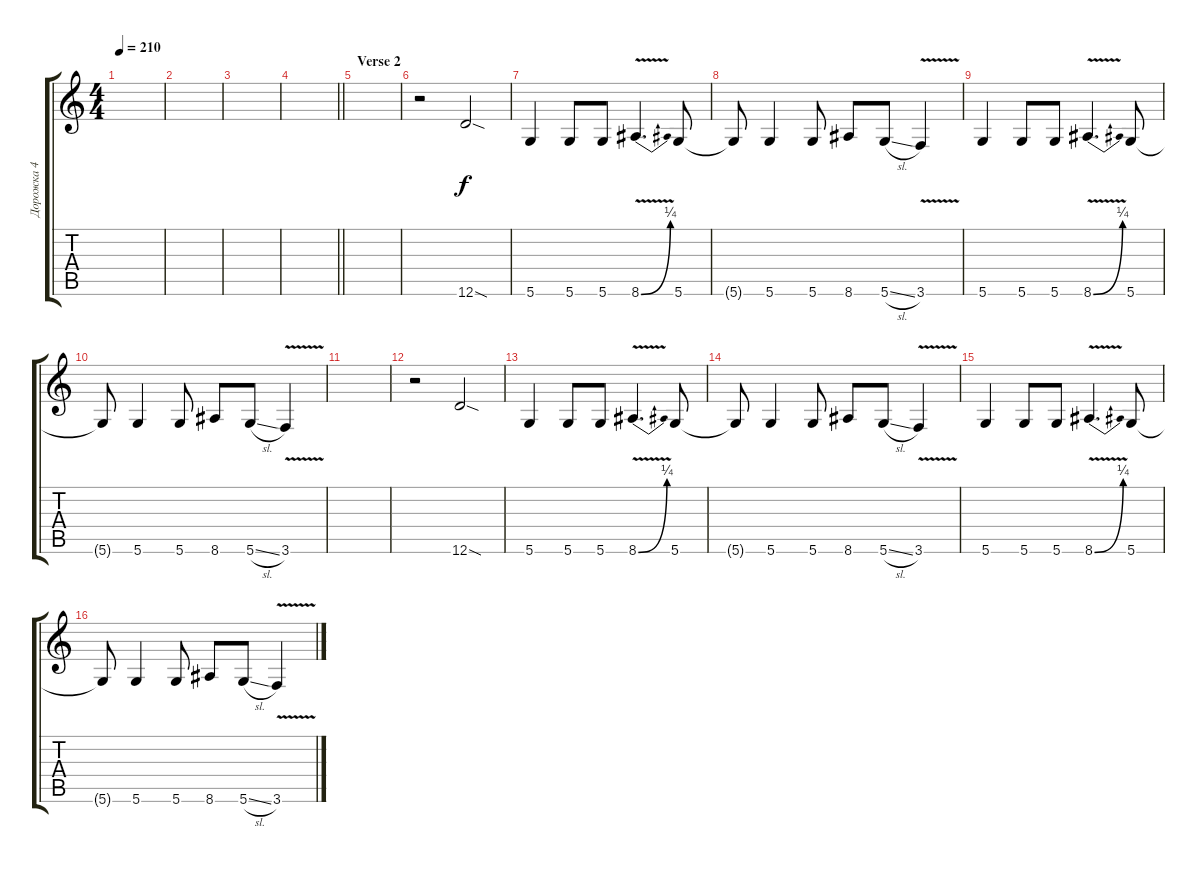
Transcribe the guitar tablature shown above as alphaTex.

\track ("Дорожка 4" "Дорожка 4") {instrument overdrivenguitar}
\staff {score tabs}
\tuning (E4 B3 G3 D3 A2 D2) {hide}
\ts (4 4)
\tempo 210
\clef g2
\ks c
|
|
|
\barLineRight lightlight
|
\section ("" "Verse 2")
|
r.2 12.6{sod}.2 |
5.6.4 5.6.8 5.6.8 8.6{be (bend 0 0 60 1) v}.4{d} 5.6.8 |
5.6{t}.8 5.6.4 5.6.8 8.6.8 5.6{sl}.8 3.6{v}.4 |
5.6.4 5.6.8 5.6.8 8.6{be (bend 0 0 60 1) v}.4{d} 5.6.8 |
5.6{t}.8 5.6.4 5.6.8 8.6.8 5.6{sl}.8 3.6{v}.4 |
|
r.2 12.6{sod}.2 |
5.6.4 5.6.8 5.6.8 8.6{be (bend 0 0 60 1) v}.4{d} 5.6.8 |
5.6{t}.8 5.6.4 5.6.8 8.6.8 5.6{sl}.8 3.6{v}.4 |
5.6.4 5.6.8 5.6.8 8.6{be (bend 0 0 60 1) v}.4{d} 5.6.8 |
5.6{t}.8 5.6.4 5.6.8 8.6.8 5.6{sl}.8 3.6{v}.4
